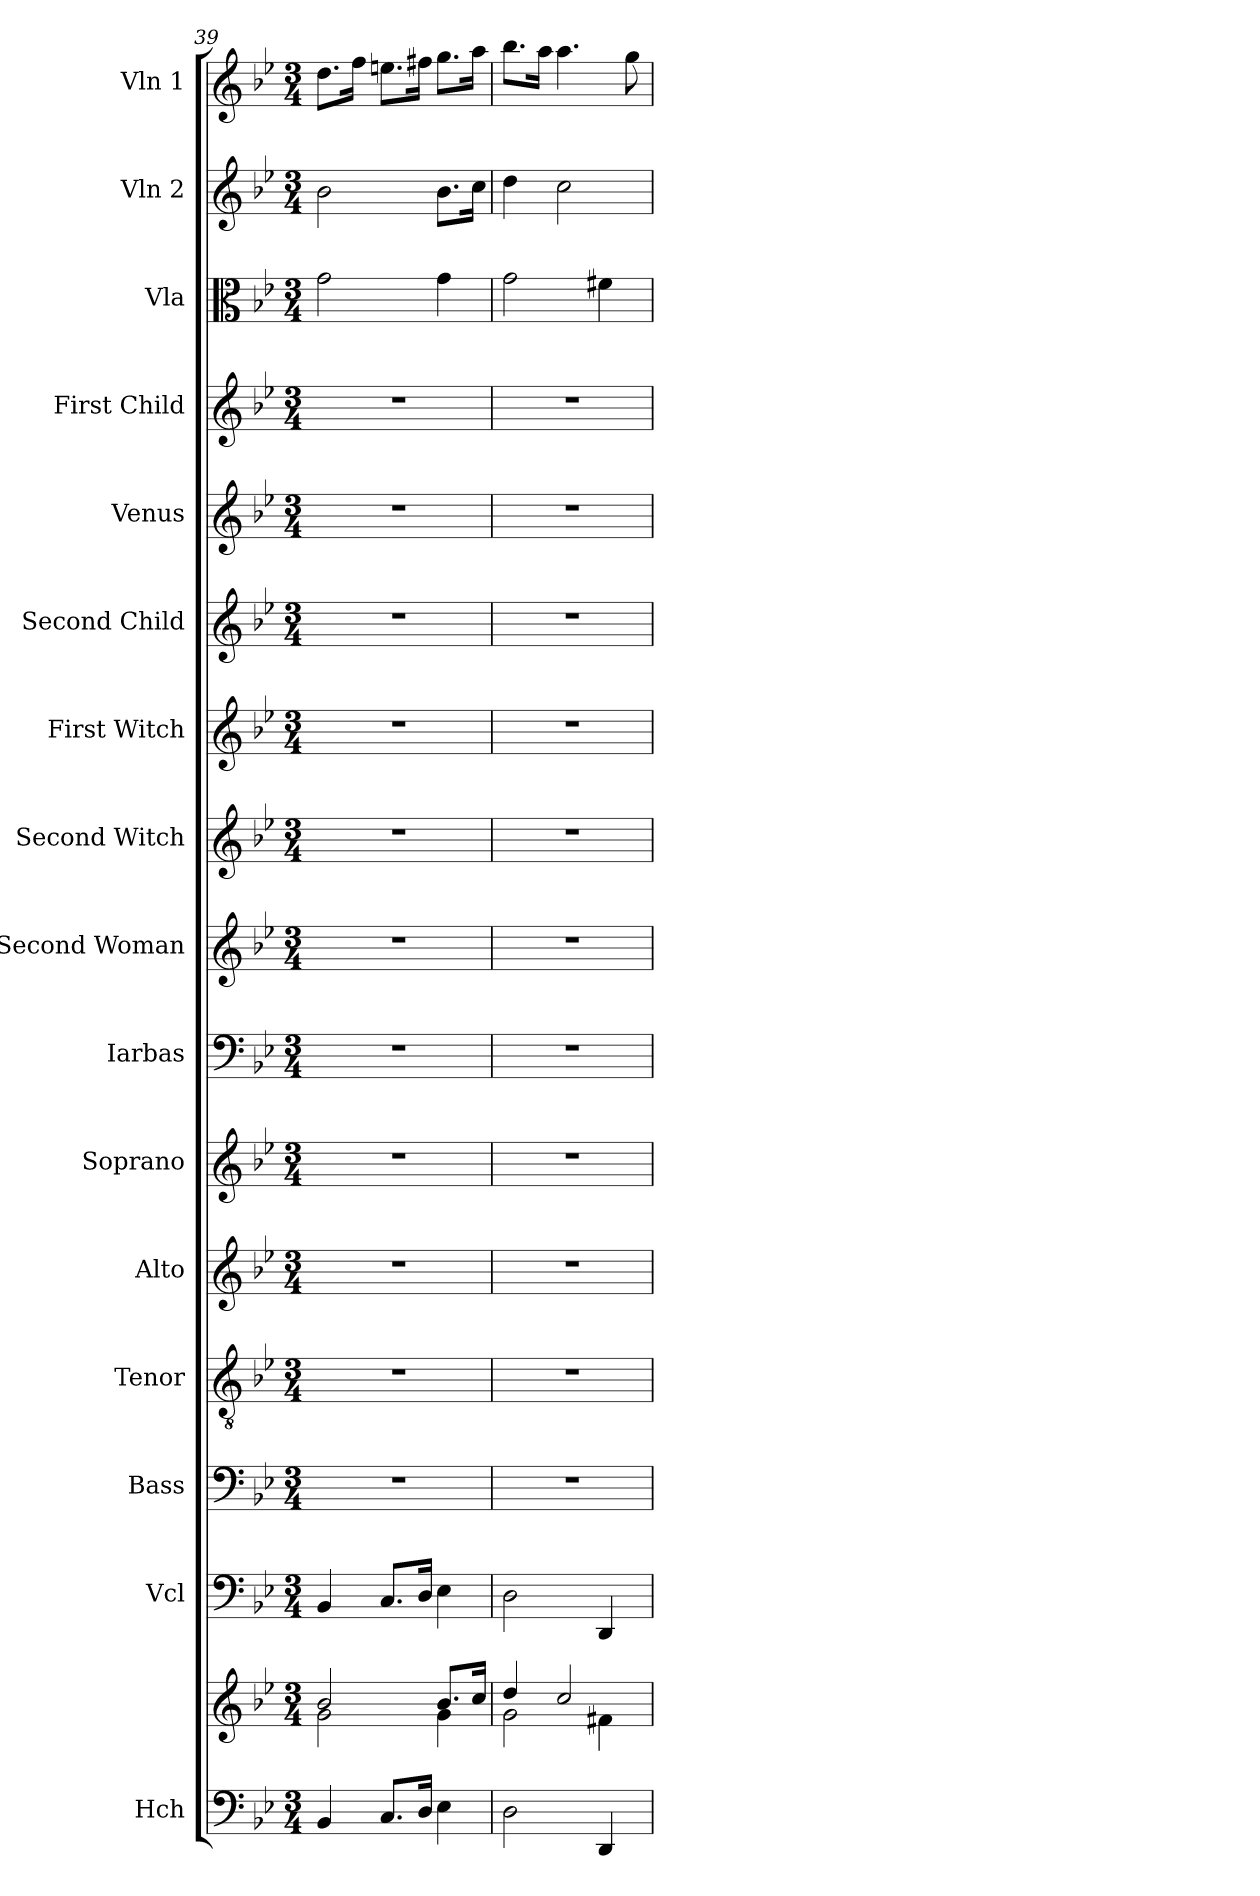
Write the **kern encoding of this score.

**kern	**kern	**kern	**kern	**kern	**kern	**kern	**kern	**kern	**kern	**kern	**kern	**kern	**kern	**kern	**kern	**kern
*part16	*part16	*part15	*part14	*part13	*part12	*part11	*part10	*part9	*part8	*part7	*part6	*part5	*part4	*part3	*part2	*part1
*staff17	*staff16	*staff15	*staff14	*staff13	*staff12	*staff11	*staff10	*staff9	*staff8	*staff7	*staff6	*staff5	*staff4	*staff3	*staff2	*staff1
*I"Hch	*	*I"Vcl	*I"Bass	*I"Tenor	*I"Alto	*I"Soprano	*I"Iarbas	*I"Second Woman	*I"Second Witch	*I"First Witch	*I"Second Child	*I"Venus	*I"First Child	*I"Vla	*I"Vln 2	*I"Vln 1
*I'Hch.	*	*I'Vc.	*I'B.	*I'T.	*I'A.	*I'S.	*I'I.	*I'2W	*I'W2.	*I'W1	*I'C2.	*I'V.	*I'C1	*I'Vla.	*I'Vln.	*I'Vln.
!!LO:PB:g=z
*clefF4	*clefG2	*clefF4	*clefF4	*clefGv2	*clefG2	*clefG2	*clefF4	*clefG2	*clefG2	*clefG2	*clefG2	*clefG2	*clefG2	*clefC3	*clefG2	*clefG2
*k[b-e-]	*k[b-e-]	*k[b-e-]	*k[b-e-]	*k[b-e-]	*k[b-e-]	*k[b-e-]	*k[b-e-]	*k[b-e-]	*k[b-e-]	*k[b-e-]	*k[b-e-]	*k[b-e-]	*k[b-e-]	*k[b-e-]	*k[b-e-]	*k[b-e-]
*M3/4	*M3/4	*M3/4	*M3/4	*M3/4	*M3/4	*M3/4	*M3/4	*M3/4	*M3/4	*M3/4	*M3/4	*M3/4	*M3/4	*M3/4	*M3/4	*M3/4
=39	=39	=39	=39	=39	=39	=39	=39	=39	=39	=39	=39	=39	=39	=39	=39	=39
*	*^	*	*	*	*	*	*	*	*	*	*	*	*	*	*	*
4BB-/	2b-/	2g\	4BB-/	2.r	2.r	2.r	2.r	2.r	2.r	2.r	2.r	2.r	2.r	2.r	2g\	2b-\	8.dd\L
.	.	.	.	.	.	.	.	.	.	.	.	.	.	.	.	.	16ff\Jk
8.C/L	.	.	8.C/L	.	.	.	.	.	.	.	.	.	.	.	.	.	8.een\L
16D/Jk	.	.	16D/Jk	.	.	.	.	.	.	.	.	.	.	.	.	.	16ff#X\Jk
4E-\	8.b-/L	4g\	4E-\	.	.	.	.	.	.	.	.	.	.	.	4g\	8.b-\L	8.gg\L
.	16cc/Jk	.	.	.	.	.	.	.	.	.	.	.	.	.	.	16cc\Jk	16aa\Jk
=40	=40	=40	=40	=40	=40	=40	=40	=40	=40	=40	=40	=40	=40	=40	=40	=40	=40
2D\	4dd/	2g\	2D\	2.r	2.r	2.r	2.r	2.r	2.r	2.r	2.r	2.r	2.r	2.r	2g\	4dd\	8.bb-\L
.	.	.	.	.	.	.	.	.	.	.	.	.	.	.	.	.	16aa\Jk
.	2cc/	.	.	.	.	.	.	.	.	.	.	.	.	.	.	2cc\	4.aa\
4DD/	.	4f#X\	4DD/	.	.	.	.	.	.	.	.	.	.	.	4f#X\	.	.
.	.	.	.	.	.	.	.	.	.	.	.	.	.	.	.	.	8gg\
*	*v	*v	*	*	*	*	*	*	*	*	*	*	*	*	*	*	*
=	=	=	=	=	=	=	=	=	=	=	=	=	=	=	=	=
*-	*-	*-	*-	*-	*-	*-	*-	*-	*-	*-	*-	*-	*-	*-	*-	*-
